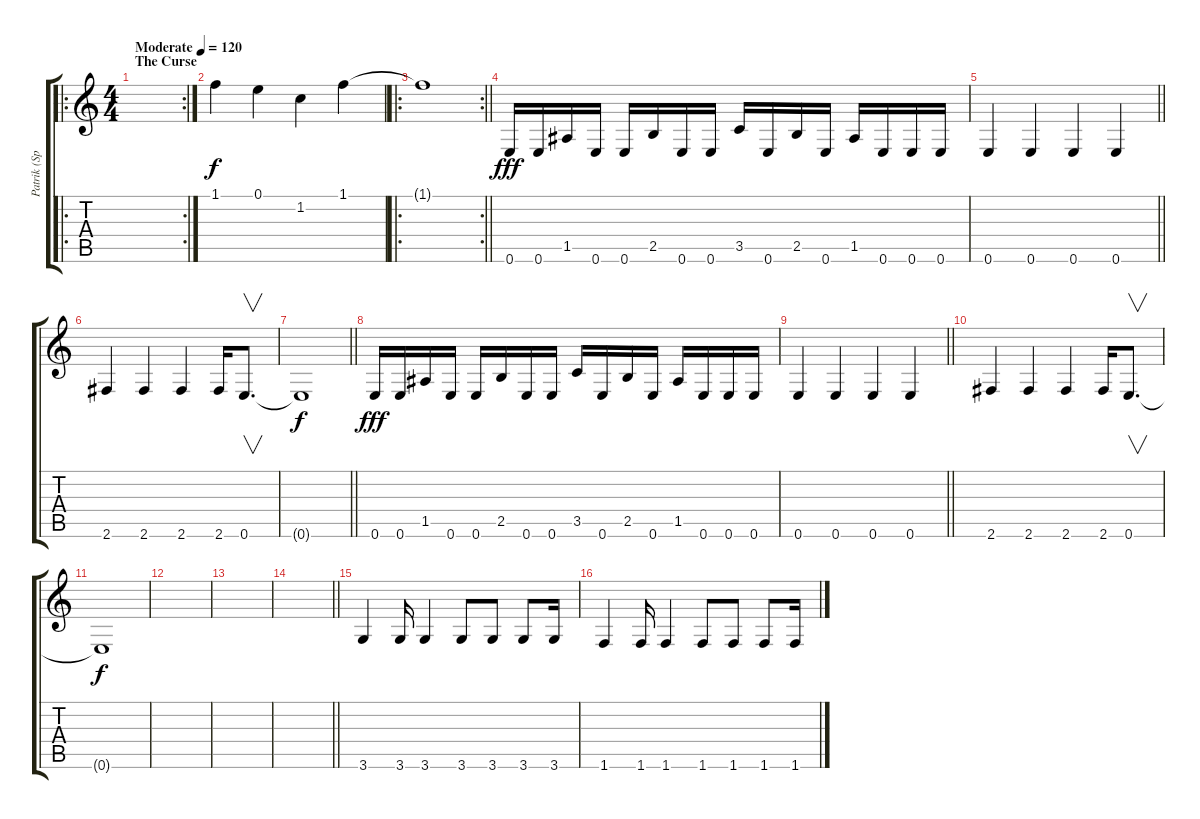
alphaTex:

\track ("Patrik (Speaker: metal)" "Patrik (Sp") {instrument distortionguitar}
\staff {score tabs}
\tuning (E4 B3 G3 D3 A2 E2) {hide}
\ro
\rc 2
\ts (4 4)
\section ("" "The Curse")
\tempo (120 "Moderate")
\clef g2
\ks c
|
1.1.4 0.1.4 1.2.4 1.1.4 |
\ro
\rc 2
\barLineRight lightlight
1.1{t}.1 |
0.6.16{dy fff} 0.6.16 1.5.16 0.6.16 0.6.16 2.5.16 0.6.16 0.6.16 3.5.16 0.6.16 2.5.16 0.6.16 1.5.16 0.6.16 0.6.16 0.6.16 |
\barLineRight lightlight
0.6.4 0.6.4 0.6.4 0.6.4 |
2.6.4 2.6.4 2.6.4 2.6.16 0.6.8{v d} |
\barLineRight lightlight
0.6{t}.1{dy f} |
0.6.16{dy fff} 0.6.16 1.5.16 0.6.16 0.6.16 2.5.16 0.6.16 0.6.16 3.5.16 0.6.16 2.5.16 0.6.16 1.5.16 0.6.16 0.6.16 0.6.16 |
\barLineRight lightlight
0.6.4 0.6.4 0.6.4 0.6.4 |
2.6.4 2.6.4 2.6.4 2.6.16 0.6.8{v d} |
0.6{t}.1{dy f} |
|
|
\barLineRight lightlight
|
3.6.4 3.6.16 3.6.4 3.6.8 3.6.8 3.6.8 3.6.16 |
1.6.4 1.6.16 1.6.4 1.6.8 1.6.8 1.6.8 1.6.16
